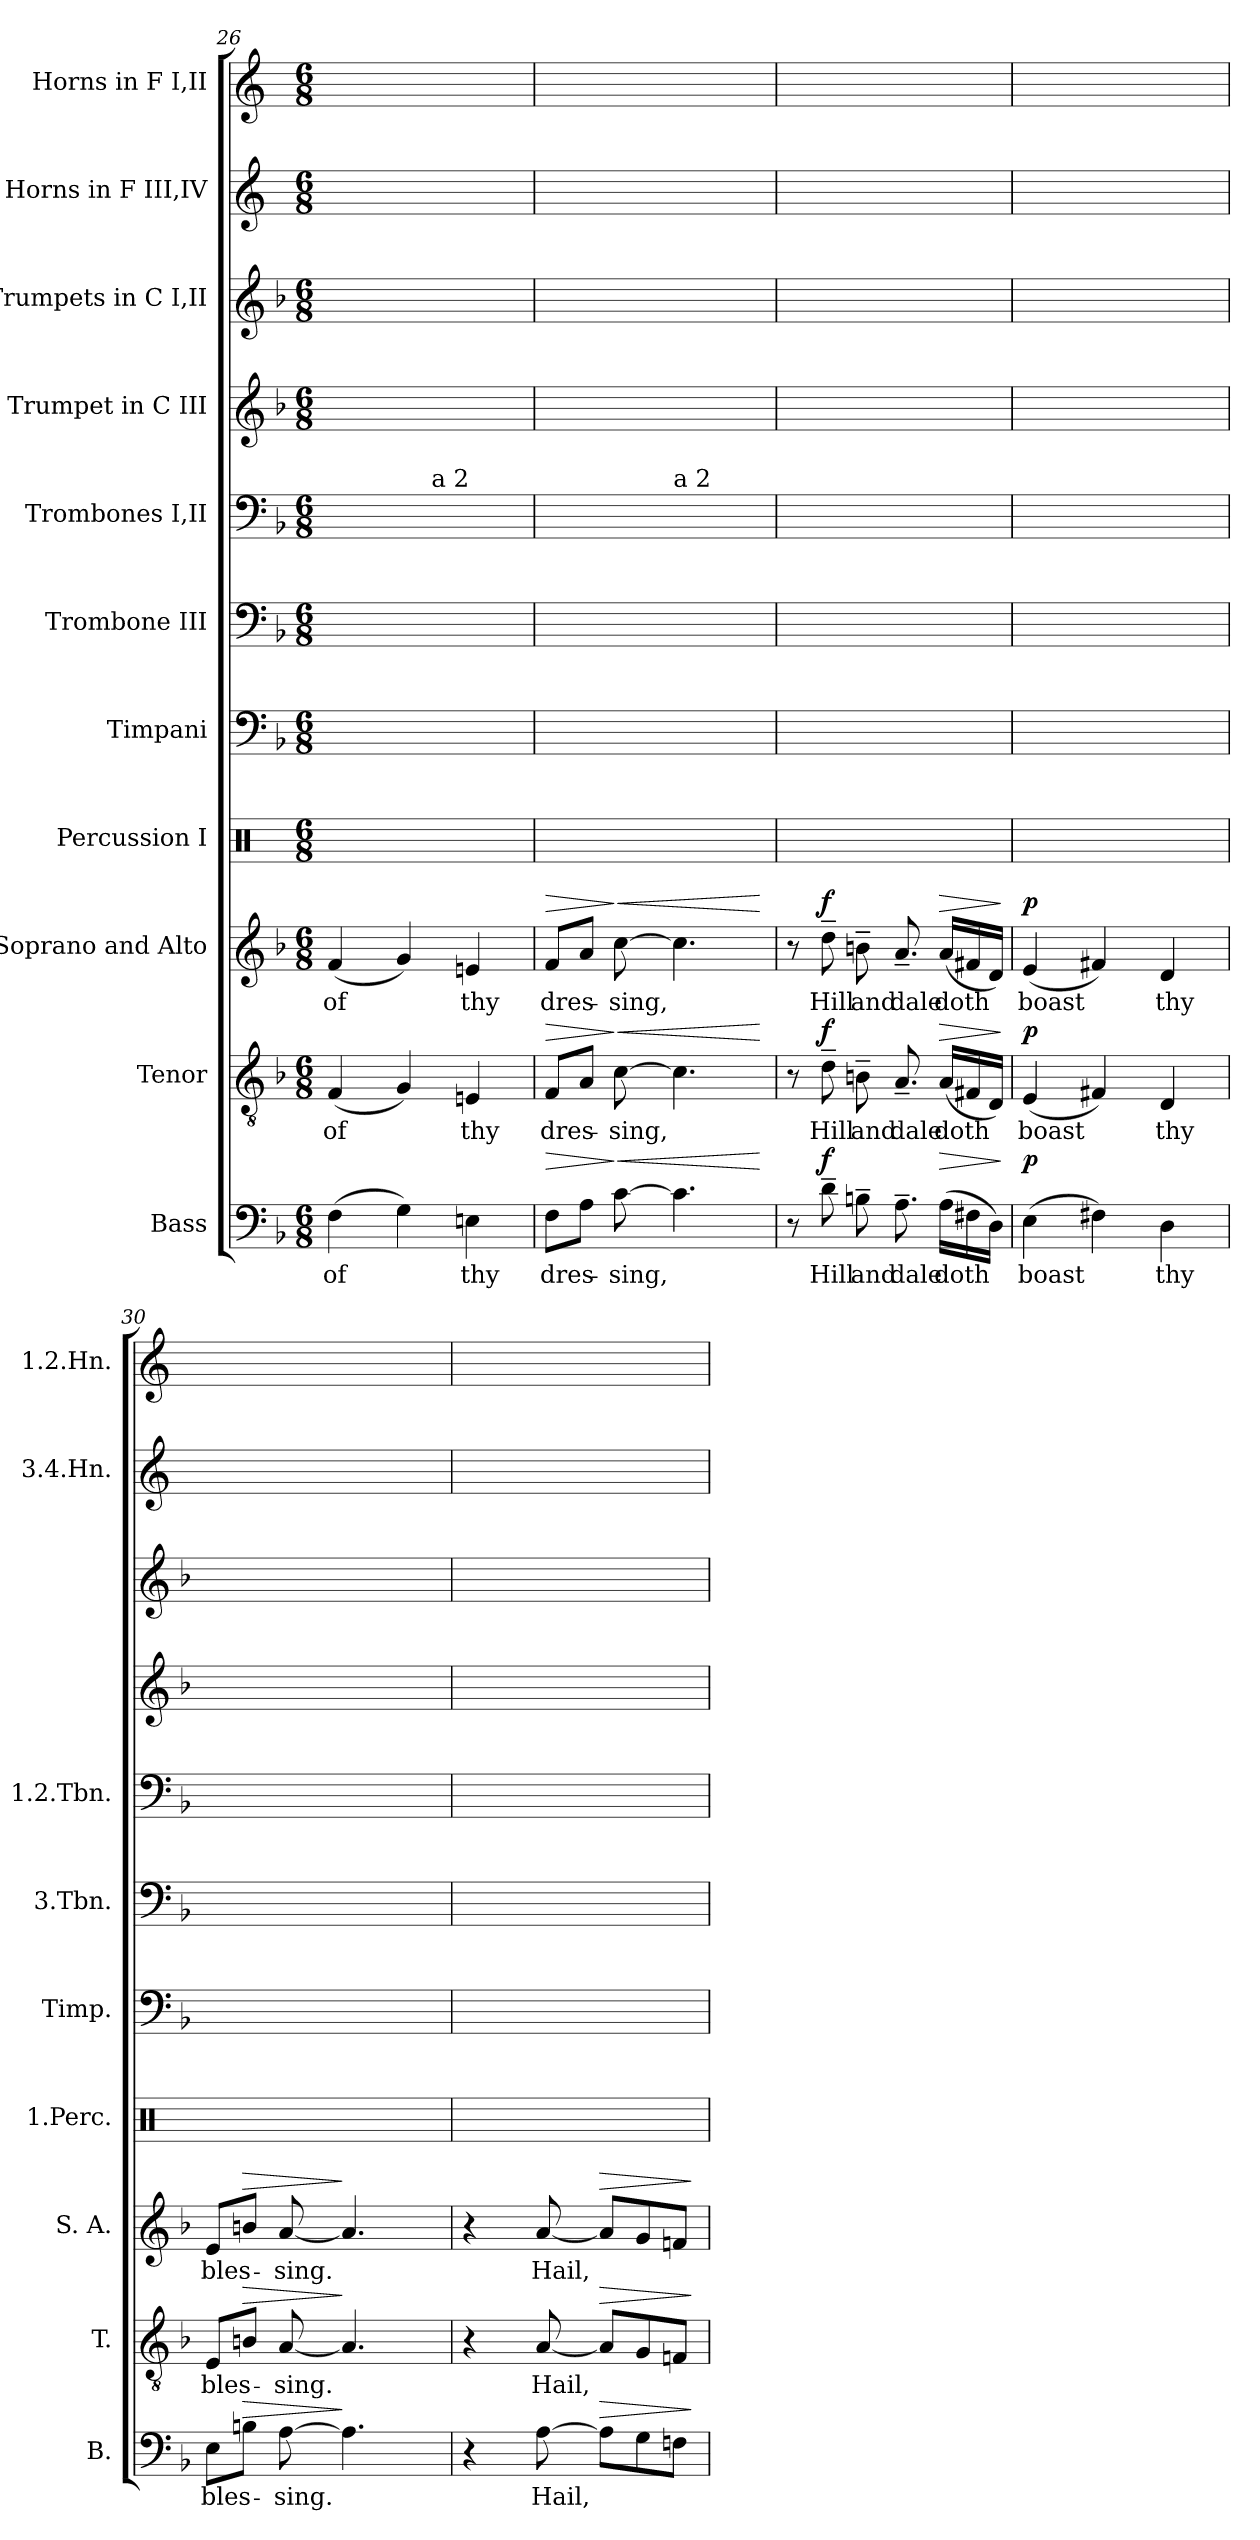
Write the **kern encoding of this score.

**kern	**text	**dynam	**kern	**text	**dynam	**kern	**text	**dynam	**kern	**kern	**kern	**kern	**kern	**kern	**kern	**kern
*part11	*part11	*part11	*part10	*part10	*part10	*part9	*part9	*part9	*part8	*part7	*part6	*part5	*part4	*part3	*part2	*part1
*staff11	*staff11	*staff11	*staff10	*staff10	*staff10	*staff9	*staff9	*staff9	*staff8	*staff7	*staff6	*staff5	*staff4	*staff3	*staff2	*staff1
*I"Bass	*	*	*I"Tenor	*	*	*I"Soprano and Alto	*	*	*I"Percussion I	*I"Timpani	*I"Trombone III	*I"Trombones I,II	*I"Trumpet in C III	*I"Trumpets in C I,II	*I"Horns in F III,IV	*I"Horns in F I,II
*I'B.	*	*	*I'T.	*	*	*I'S. A.	*	*	*I'1.Perc.	*I'Timp.	*I'3.Tbn.	*I'1.2.Tbn.	*	*	*I'3.4.Hn.	*I'1.2.Hn.
*clefF4	*	*	*clefGv2	*	*	*clefG2	*	*	*clefX	*clefF4	*clefF4	*clefF4	*clefG2	*clefG2	*clefG2	*clefG2
*	*	*	*	*	*	*	*	*	*	*	*	*	*	*	*ITrd4c7	*ITrd4c7
*k[b-]	*	*	*k[b-]	*	*	*k[b-]	*	*	*k[]	*k[b-]	*k[b-]	*k[b-]	*k[b-]	*k[b-]	*k[b-]	*k[b-]
*F:	*	*	*F:	*	*	*F:	*	*	*C:	*F:	*F:	*F:	*F:	*F:	*F:	*F:
*M6/8	*	*	*M6/8	*	*	*M6/8	*	*	*M6/8	*M6/8	*M6/8	*M6/8	*M6/8	*M6/8	*M6/8	*M6/8
=26	=26	=26	=26	=26	=26	=26	=26	=26	=26	=26	=26	=26	=26	=26	=26	=26
(4F	of	.	(4F	of	.	(4f	of	.	8ryy	8ryy	8ryy	8ryy	8ryy	8ryy	8ryy	8ryy
.	.	.	.	.	.	.	.	.	8ryy	8ryy	8ryy	8ryy	8ryy	8ryy	8ryy	8ryy
4G)	.	.	4G)	.	.	4g)	.	.	8ryy	8ryy	8ryy	8ryy	8ryy	8ryy	8ryy	8ryy
!	!	!	!	!	!	!	!	!	!	!	!	!LO:TX:a:t=a 2	!	!	!	!
.	.	.	.	.	.	.	.	.	8ryy	8ryy	8ryy	8ryy	8ryy	8ryy	8ryy	8ryy
4En	thy	.	4En	thy	.	4en	thy	.	8ryy	8ryy	8ryy	8ryy	8ryy	8ryy	8ryy	8ryy
.	.	.	.	.	.	.	.	.	8ryy	8ryy	8ryy	8ryy	8ryy	8ryy	8ryy	8ryy
=27	=27	=27	=27	=27	=27	=27	=27	=27	=27	=27	=27	=27	=27	=27	=27	=27
!	!	!LO:HP:a	!	!	!LO:HP:a	!	!	!LO:HP:a	!	!	!	!	!	!	!	!
8FL	dres-	>	8FL	dres-	>	8fL	dres-	>	8ryy	8ryy	8ryy	8ryy	8ryy	8ryy	8ryy	8ryy
8AJ	.	.	8AJ	.	.	8aJ	.	.	8ryy	8ryy	8ryy	8ryy	8ryy	8ryy	8ryy	8ryy
!	!	!LO:HP:n=1:a	!	!	!LO:HP:n=1:a	!	!	!LO:HP:n=1:a	!	!	!	!	!	!	!	!
[8c	-sing,	] <	[8c	-sing,	] <	[8cc	-sing,	] <	8ryy	8ryy	8ryy	8ryy	8ryy	8ryy	8ryy	8ryy
!	!	!	!	!	!	!	!	!	!	!	!	!LO:TX:a:t=a 2	!	!	!	!
4.c]	.	.	4.c]	.	.	4.cc]	.	.	8ryy	8ryy	8ryy	8ryy	8ryy	8ryy	8ryy	8ryy
.	.	.	.	.	.	.	.	.	8ryy	8ryy	8ryy	8ryy	8ryy	8ryy	8ryy	8ryy
.	.	.	.	.	.	.	.	.	8ryy	8ryy	8ryy	8ryy	8ryy	8ryy	8ryy	8ryy
.	.	[	.	.	[	.	.	[	.	.	.	.	.	.	.	.
=28	=28	=28	=28	=28	=28	=28	=28	=28	=28	=28	=28	=28	=28	=28	=28	=28
8r	.	.	8r	.	.	8r	.	.	4%3ryy	2.ryy	2.ryy	2.ryy	2.ryy	2.ryy	2.ryy	2.ryy
!	!	!LO:DY:a	!	!	!LO:DY:a	!	!	!LO:DY:a	!	!	!	!	!	!	!	!
8d~	Hill	f	8d~	Hill	f	8dd~	Hill	f	.	.	.	.	.	.	.	.
8Bn~	and	.	8Bn~	and	.	8bn~	and	.	.	.	.	.	.	.	.	.
8.A~	dale	.	8.A~	dale	.	8.a~	dale	.	.	.	.	.	.	.	.	.
!	!	!LO:HP:a	!	!	!LO:HP:a	!	!	!LO:HP:a	!	!	!	!	!	!	!	!
(16ALL	doth	>	(16ALL	doth	>	(16aLL	doth	>	.	.	.	.	.	.	.	.
16F#X	.	.	16F#X	.	.	16f#X	.	.	.	.	.	.	.	.	.	.
16DJJ)	.	.	16DJJ)	.	.	16dJJ)	.	.	.	.	.	.	.	.	.	.
.	.	]	.	.	]	.	.	]	.	.	.	.	.	.	.	.
=29	=29	=29	=29	=29	=29	=29	=29	=29	=29	=29	=29	=29	=29	=29	=29	=29
!	!	!LO:DY:a	!	!	!LO:DY:a	!	!	!LO:DY:a	!	!	!	!	!	!	!	!
(4E	boast	p	(4E	boast	p	(4e	boast	p	8ryy	8ryy	8ryy	8ryy	8ryy	8ryy	8ryy	8ryy
.	.	.	.	.	.	.	.	.	8ryy	8ryy	8ryy	8ryy	8ryy	8ryy	8ryy	8ryy
4F#X)	.	.	4F#X)	.	.	4f#X)	.	.	8ryy	8ryy	8ryy	8ryy	8ryy	8ryy	8ryy	8ryy
.	.	.	.	.	.	.	.	.	8ryy	8ryy	8ryy	8ryy	8ryy	8ryy	8ryy	8ryy
4D	thy	.	4D	thy	.	4d	thy	.	8ryy	8ryy	8ryy	8ryy	8ryy	8ryy	8ryy	8ryy
.	.	.	.	.	.	.	.	.	8ryy	8ryy	8ryy	8ryy	8ryy	8ryy	8ryy	8ryy
=30	=30	=30	=30	=30	=30	=30	=30	=30	=30	=30	=30	=30	=30	=30	=30	=30
8EL	bles-	.	8EL	bles-	.	8eL	bles-	.	8ryy	8ryy	8ryy	8ryy	8ryy	8ryy	8ryy	8ryy
!	!	!LO:HP:a	!	!	!LO:HP:a	!	!	!LO:HP:a	!	!	!	!	!	!	!	!
8BnJ	.	>	8BnJ	.	>	8bnJ	.	>	8ryy	8ryy	8ryy	8ryy	8ryy	8ryy	8ryy	8ryy
[8A	-sing.	.	[8A	-sing.	.	[8a	-sing.	.	8ryy	8ryy	8ryy	8ryy	8ryy	8ryy	8ryy	8ryy
4.A]	.	]	4.A]	.	]	4.a]	.	]	8ryy	8ryy	8ryy	8ryy	8ryy	8ryy	8ryy	8ryy
.	.	.	.	.	.	.	.	.	8ryy	8ryy	8ryy	8ryy	8ryy	8ryy	8ryy	8ryy
.	.	.	.	.	.	.	.	.	8ryy	8ryy	8ryy	8ryy	8ryy	8ryy	8ryy	8ryy
=31	=31	=31	=31	=31	=31	=31	=31	=31	=31	=31	=31	=31	=31	=31	=31	=31
4r	.	.	4r	.	.	4r	.	.	8ryy	8ryy	8ryy	8ryy	8ryy	8ryy	8ryy	8ryy
.	.	.	.	.	.	.	.	.	8ryy	8ryy	8ryy	8ryy	8ryy	8ryy	8ryy	8ryy
[8A	Hail,	.	[8A	Hail,	.	[8a	Hail,	.	8ryy	8ryy	8ryy	8ryy	8ryy	8ryy	8ryy	8ryy
!	!	!LO:HP:a	!	!	!LO:HP:a	!	!	!LO:HP:a	!	!	!	!	!	!	!	!
8AL]	.	>	8AL]	.	>	8aL]	.	>	8ryy	8ryy	8ryy	8ryy	8ryy	8ryy	8ryy	8ryy
8G	.	.	8G	.	.	8g	.	.	8ryy	8ryy	8ryy	8ryy	8ryy	8ryy	8ryy	8ryy
8FnJ	.	.	8FnJ	.	.	8fnJ	.	.	8ryy	8ryy	8ryy	8ryy	8ryy	8ryy	8ryy	8ryy
.	.	]	.	.	]	.	.	]	.	.	.	.	.	.	.	.
=	=	=	=	=	=	=	=	=	=	=	=	=	=	=	=	=
*-	*-	*-	*-	*-	*-	*-	*-	*-	*-	*-	*-	*-	*-	*-	*-	*-
